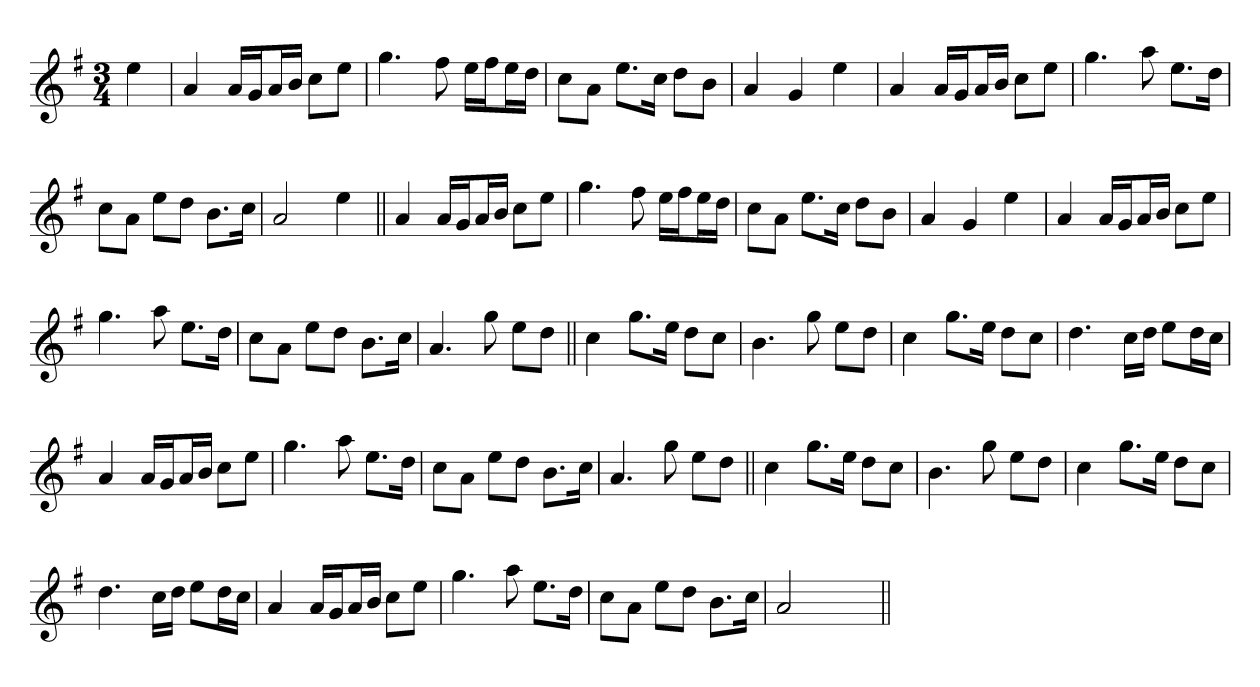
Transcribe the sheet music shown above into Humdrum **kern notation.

**kern
*part1
*staff1
*clefG2
*k[f#]
*M3/4
=1
4ee
=
4a
16aLL
16gJ
16aL
16bJJ
8ccL
8eeJ
=
4.gg
8ff#
16eeLL
16ff#J
16eeL
16ddJJ
=
8ccL
8aJ
8.eeL
16ccJk
8ddL
8bJ
=
4a
4g
4ee
=
4a
16aLL
16gJ
16aL
16bJJ
8ccL
8eeJ
=
4.gg
8aa
8.eeL
16ddJk
=
8ccL
8aJ
8eeL
8ddJ
8.bL
16ccJk
=
2a
4ee
=||
4a
16aLL
16gJ
16aL
16bJJ
8ccL
8eeJ
=
4.gg
8ff#
16eeLL
16ff#J
16eeL
16ddJJ
=
8ccL
8aJ
8.eeL
16ccJk
8ddL
8bJ
=
4a
4g
4ee
=
4a
16aLL
16gJ
16aL
16bJJ
8ccL
8eeJ
=
4.gg
8aa
8.eeL
16ddJk
=
8ccL
8aJ
8eeL
8ddJ
8.bL
16ccJk
=
4.a
8gg
8eeL
8ddJ
=||
4cc
8.ggL
16eeJk
8ddL
8ccJ
=
4.b
8gg
8eeL
8ddJ
=
4cc
8.ggL
16eeJk
8ddL
8ccJ
=
4.dd
16ccLL
16ddJJ
8eeL
16ddL
16ccJJ
=
4a
16aLL
16gJ
16aL
16bJJ
8ccL
8eeJ
=
4.gg
8aa
8.eeL
16ddJk
=
8ccL
8aJ
8eeL
8ddJ
8.bL
16ccJk
=
4.a
8gg
8eeL
8ddJ
=||
4cc
8.ggL
16eeJk
8ddL
8ccJ
=
4.b
8gg
8eeL
8ddJ
=
4cc
8.ggL
16eeJk
8ddL
8ccJ
=
4.dd
16ccLL
16ddJJ
8eeL
16ddL
16ccJJ
=
4a
16aLL
16gJ
16aL
16bJJ
8ccL
8eeJ
=
4.gg
8aa
8.eeL
16ddJk
=
8ccL
8aJ
8eeL
8ddJ
8.bL
16ccJk
=
2a
4ryy
=||
*-
